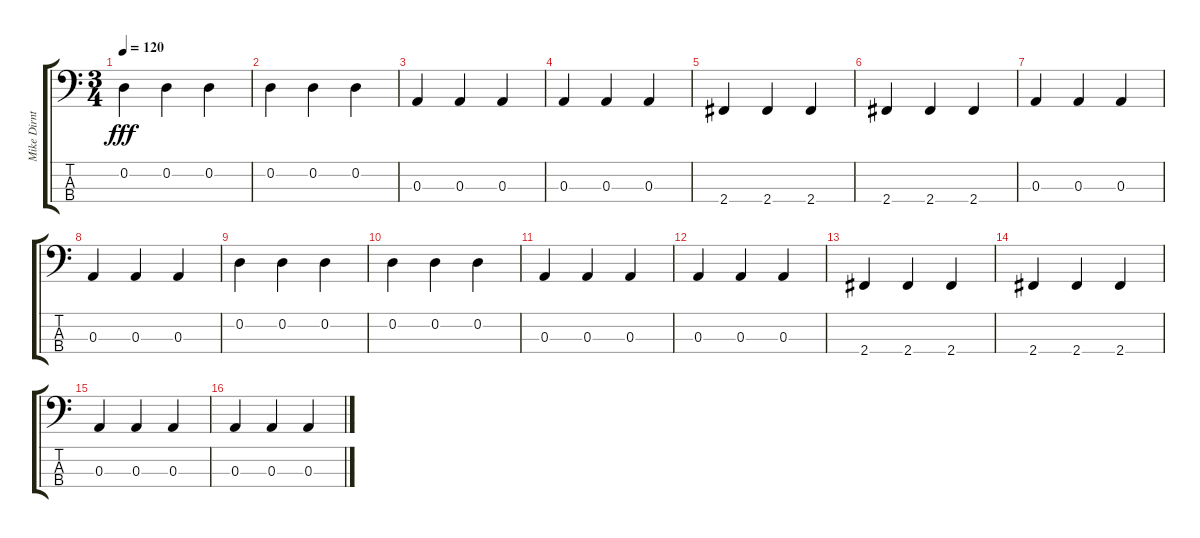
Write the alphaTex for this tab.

\track ("Mike Dirnt" "Mike Dirnt") {instrument electricbassfinger}
\staff {score tabs}
\tuning (G2 D2 A1 E1) {hide}
\ts (3 4)
\tempo 120
\clef f4
\ks c
0.2.4{dy fff} 0.2.4 0.2.4 |
0.2.4 0.2.4 0.2.4 |
0.3.4 0.3.4 0.3.4 |
0.3.4 0.3.4 0.3.4 |
2.4.4 2.4.4 2.4.4 |
2.4.4 2.4.4 2.4.4 |
0.3.4 0.3.4 0.3.4 |
0.3.4 0.3.4 0.3.4 |
0.2.4 0.2.4 0.2.4 |
0.2.4 0.2.4 0.2.4 |
0.3.4 0.3.4 0.3.4 |
0.3.4 0.3.4 0.3.4 |
2.4.4 2.4.4 2.4.4 |
2.4.4 2.4.4 2.4.4 |
0.3.4 0.3.4 0.3.4 |
0.3.4 0.3.4 0.3.4
